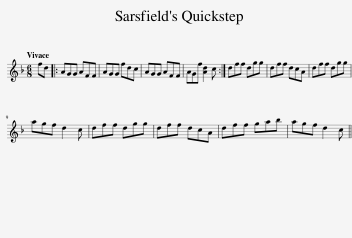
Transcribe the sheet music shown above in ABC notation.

X:1
L:1/8
Q:1/4=168
M:6/8
I:linebreak $
K:F
V:1 treble
V:1
 fd |: AGG AFF | AGG fdc | AGG AFF | AGf [Ad]2 c :| %5
 dff dgg | dff dcA | dff dgg |$ agf d2 c | dff dgg | %10
 dff dcA | dff gab | agf d2 c || %13
